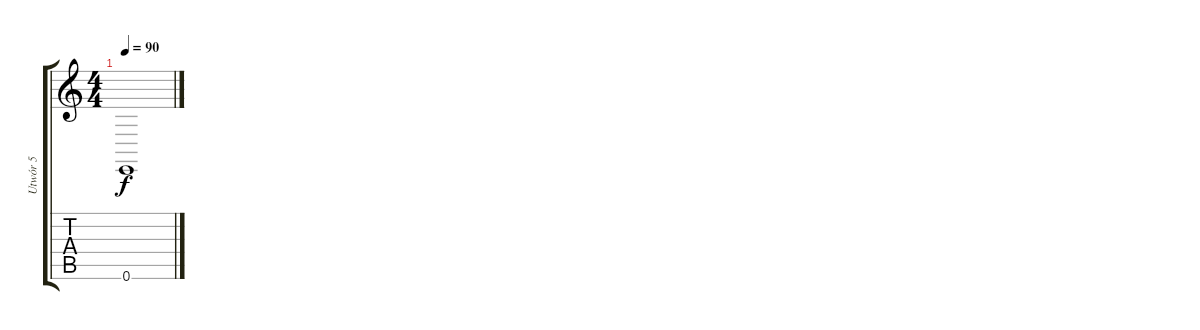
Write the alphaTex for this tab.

\track ("Utwór 5" "Utwór 5") {instrument rockorgan}
\staff {score tabs}
\tuning (E4 B3 G3 D3 A2 E2) {hide}
\ts (4 4)
\tempo 90
\clef g2
\ks c
0.6.1{dy f}
